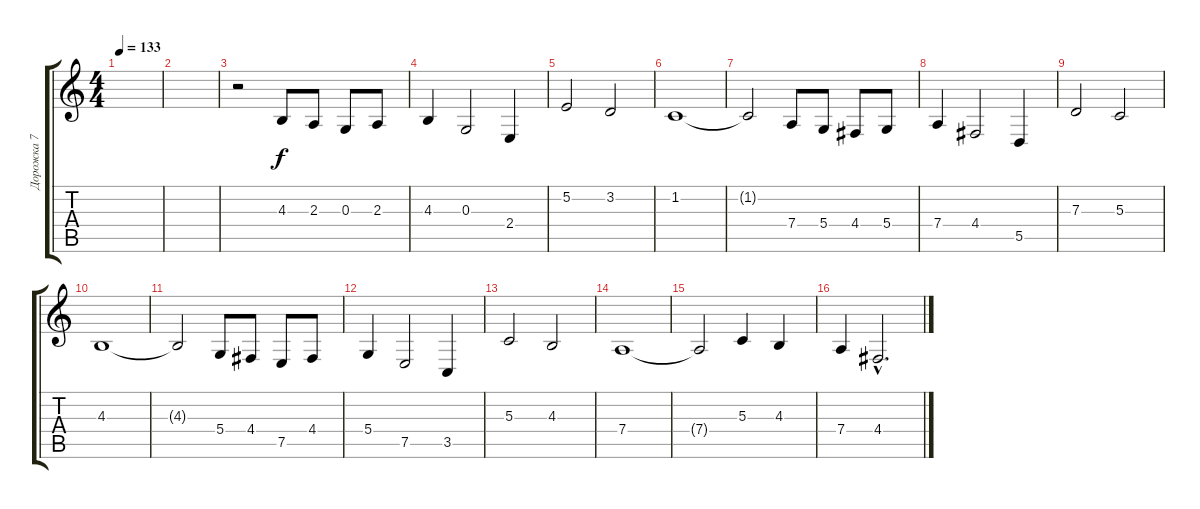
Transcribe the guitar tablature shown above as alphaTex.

\track ("Дорожка 7" "Дорожка 7") {instrument lead8bassandlead}
\staff {score tabs}
\tuning (E4 B3 G3 D3 A2 E2) {hide}
\ts (4 4)
\tempo 133
\clef g2
\ks c
|
|
r.2 4.3.8 2.3.8 0.3.8 2.3.8 |
4.3.4 0.3.2 2.4.4 |
5.2.2 3.2.2 |
1.2.1 |
1.2{t}.2 7.4.8 5.4.8 4.4.8 5.4.8 |
7.4.4 4.4.2 5.5.4 |
7.3.2 5.3.2 |
4.3.1 |
4.3{t}.2 5.4.8 4.4.8 7.5.8 4.4.8 |
5.4.4 7.5.2 3.5.4 |
5.3.2 4.3.2 |
7.4.1 |
7.4{t}.2 5.3.4 4.3.4 |
7.4.4 4.4{hac}.2{d}
